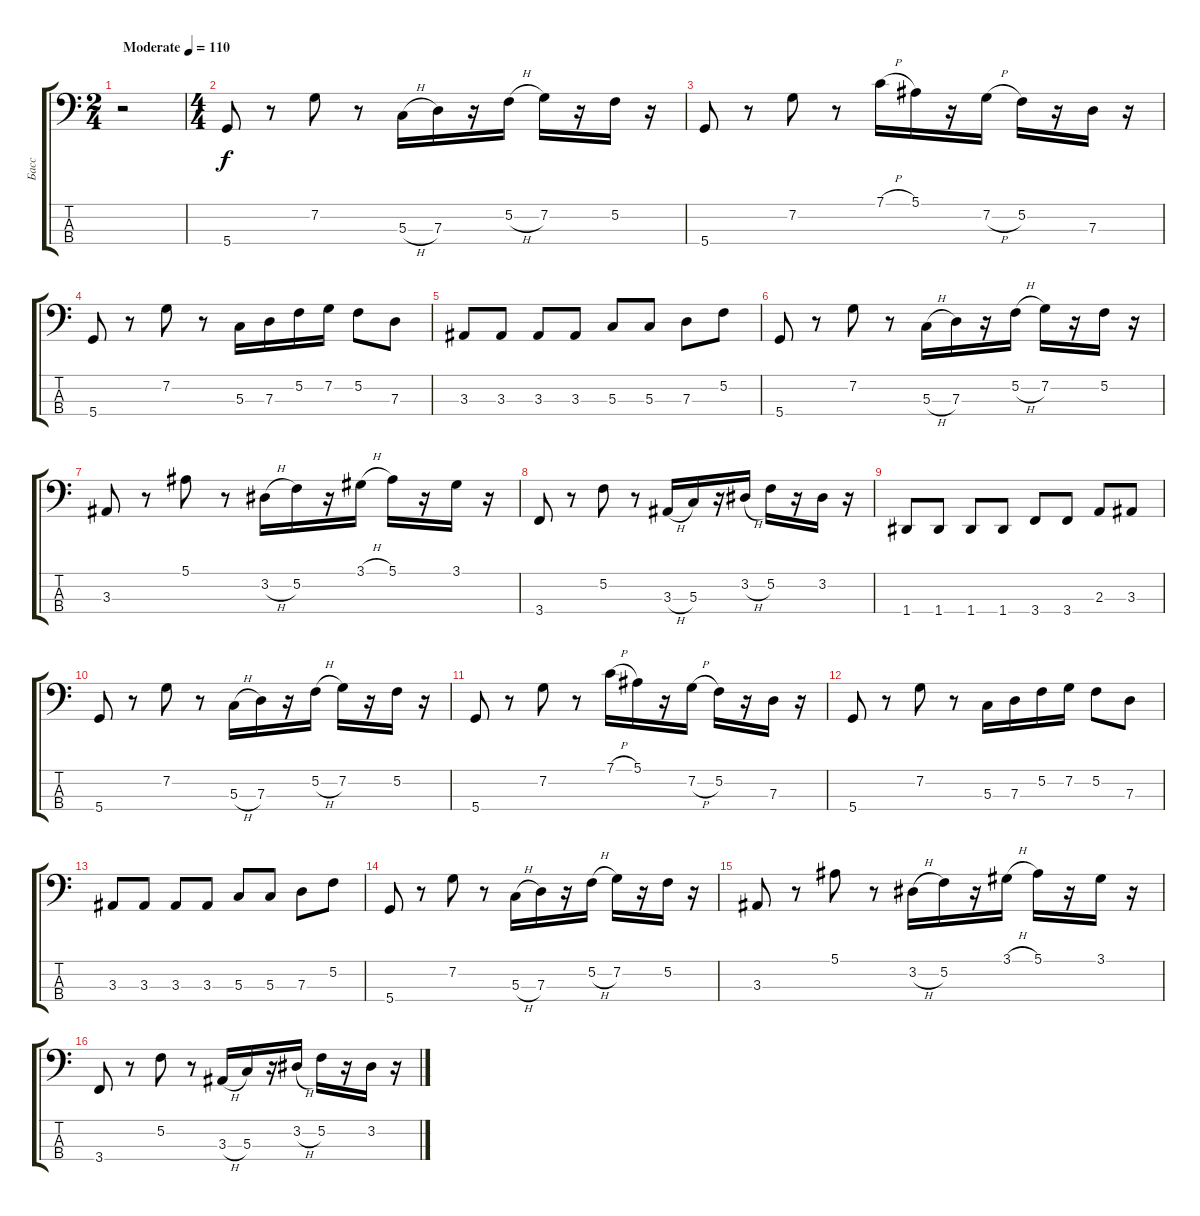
\track ("Басс" "Басс") {instrument electricbassfinger}
\staff {score tabs}
\tuning (F2 C2 G1 D1) {hide}
\ts (2 4)
\tempo (110 "Moderate")
\clef f4
\ks c
r.2{dy f instrument electricbassfinger} |
\ts (4 4)
5.4.8 r.8 7.2.8 r.8 5.3{h}.16 7.3.16 r.16 5.2{h}.16 7.2.16 r.16 5.2.16 r.16 |
5.4.8 r.8 7.2.8 r.8 7.1{h}.16 5.1.16 r.16 7.2{h}.16 5.2.16 r.16 7.3.16 r.16 |
5.4.8 r.8 7.2.8 r.8 5.3.16 7.3.16 5.2.16 7.2.16 5.2.8 7.3.8 |
3.3.8 3.3.8 3.3.8 3.3.8 5.3.8 5.3.8 7.3.8 5.2.8 |
5.4.8 r.8 7.2.8 r.8 5.3{h}.16 7.3.16 r.16 5.2{h}.16 7.2.16 r.16 5.2.16 r.16 |
3.3.8 r.8 5.1.8 r.8 3.2{h}.16 5.2.16 r.16 3.1{h}.16 5.1.16 r.16 3.1.16 r.16 |
3.4.8 r.8 5.2.8 r.8 3.3{h}.16 5.3.16 r.16 3.2{h}.16 5.2.16 r.16 3.2.16 r.16 |
1.4.8 1.4.8 1.4.8 1.4.8 3.4.8 3.4.8 2.3.8 3.3.8 |
5.4.8 r.8 7.2.8 r.8 5.3{h}.16 7.3.16 r.16 5.2{h}.16 7.2.16 r.16 5.2.16 r.16 |
5.4.8 r.8 7.2.8 r.8 7.1{h}.16 5.1.16 r.16 7.2{h}.16 5.2.16 r.16 7.3.16 r.16 |
5.4.8 r.8 7.2.8 r.8 5.3.16 7.3.16 5.2.16 7.2.16 5.2.8 7.3.8 |
3.3.8 3.3.8 3.3.8 3.3.8 5.3.8 5.3.8 7.3.8 5.2.8 |
5.4.8 r.8 7.2.8 r.8 5.3{h}.16 7.3.16 r.16 5.2{h}.16 7.2.16 r.16 5.2.16 r.16 |
3.3.8 r.8 5.1.8 r.8 3.2{h}.16 5.2.16 r.16 3.1{h}.16 5.1.16 r.16 3.1.16 r.16 |
3.4.8 r.8 5.2.8 r.8 3.3{h}.16 5.3.16 r.16 3.2{h}.16 5.2.16 r.16 3.2.16 r.16
